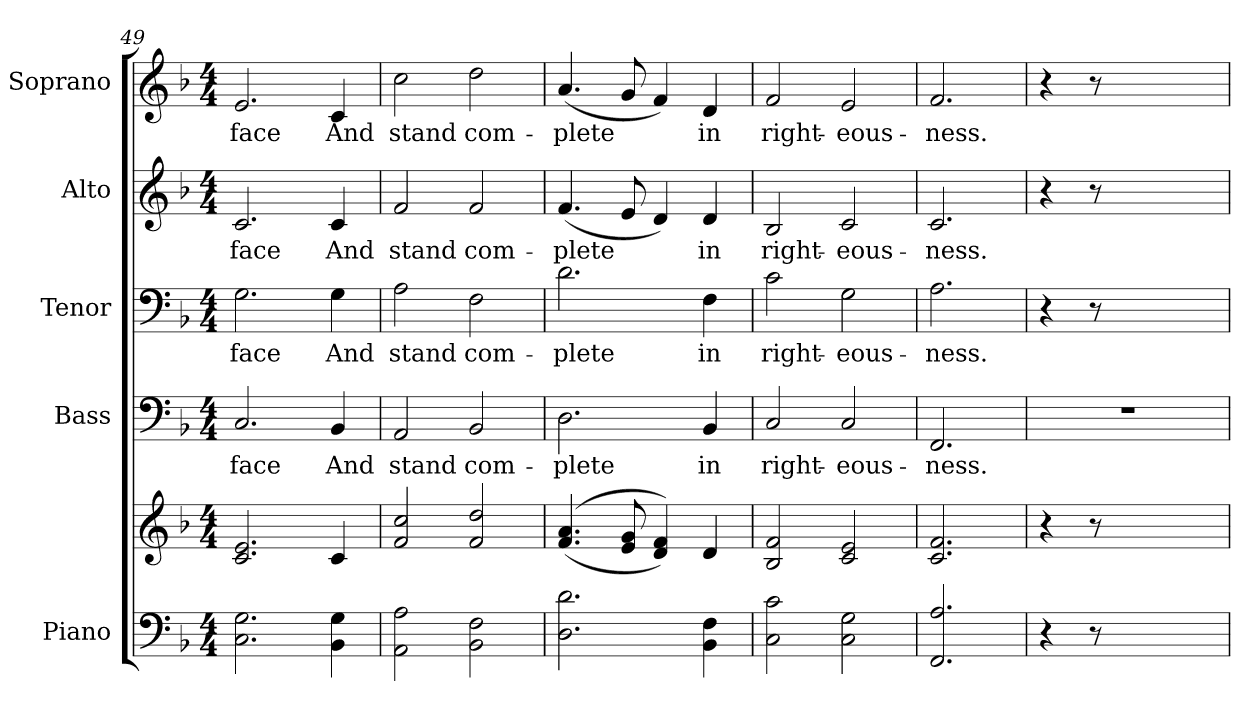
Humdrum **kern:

**kern	**kern	**kern	**text	**kern	**text	**kern	**text	**kern	**text
*part5	*part5	*part4	*part4	*part3	*part3	*part2	*part2	*part1	*part1
*staff6	*staff5	*staff4	*staff4	*staff3	*staff3	*staff2	*staff2	*staff1	*staff1
*I"Piano	*	*I"Bass	*	*I"Tenor	*	*I"Alto	*	*I"Soprano	*
*I'Pno.	*	*I'B.	*	*I'T.	*	*I'A.	*	*I'S.	*
!!LO:PB:g=z
*clefF4	*clefG2	*clefF4	*	*clefF4	*	*clefG2	*	*clefG2	*
*k[b-]	*k[b-]	*k[b-]	*	*k[b-]	*	*k[b-]	*	*k[b-]	*
*d:	*d:	*d:	*	*d:	*	*d:	*	*d:	*
*M4/4	*M4/4	*M4/4	*	*M4/4	*	*M4/4	*	*M4/4	*
=49	=49	=49	=49	=49	=49	=49	=49	=49	=49
!	!	!	!LO:LY:b:color=#000000	!	!	!	!	!	!
!	!	!	!	!	!LO:LY:b:color=#000000	!	!	!	!
!	!	!	!	!	!	!	!LO:LY:b:color=#000000	!	!
!	!	!	!	!	!	!	!	!	!LO:LY:b:color=#000000
2.Ci\ 2.Gi	2.ci/ 2.ei	2.Ci/	face	2.Gi\	face	2.ci/	face	2.ei/	face
!	!	!	!LO:LY:b:color=#000000	!	!	!	!	!	!
!	!	!	!	!	!LO:LY:b:color=#000000	!	!	!	!
!	!	!	!	!	!	!	!LO:LY:b:color=#000000	!	!
!	!	!	!	!	!	!	!	!	!LO:LY:b:color=#000000
4BB-i\ 4Gi	4ci/	4BB-i/	And	4Gi\	And	4ci/	And	4ci/	And
=50	=50	=50	=50	=50	=50	=50	=50	=50	=50
!	!	!	!LO:LY:b:color=#000000	!	!	!	!	!	!
!	!	!	!	!	!LO:LY:b:color=#000000	!	!	!	!
!	!	!	!	!	!	!	!LO:LY:b:color=#000000	!	!
!	!	!	!	!	!	!	!	!	!LO:LY:b:color=#000000
2AAi\ 2Ai	2fi/ 2cci	2AAi/	stand	2Ai\	stand	2fi/	stand	2cci\	stand
!	!	!	!LO:LY:b:color=#000000	!	!	!	!	!	!
!	!	!	!	!	!LO:LY:b:color=#000000	!	!	!	!
!	!	!	!	!	!	!	!LO:LY:b:color=#000000	!	!
!	!	!	!	!	!	!	!	!	!LO:LY:b:color=#000000
2BB-i\ 2Fi	2fi/ 2ddi	2BB-i/	com-	2Fi\	com-	2fi/	com-	2ddi\	com-
=51	=51	=51	=51	=51	=51	=51	=51	=51	=51
!	!	!	!LO:LY:b:color=#000000	!	!	!	!	!	!
!	!	!	!	!	!LO:LY:b:color=#000000	!	!	!	!
!	!	!	!	!	!	!	!LO:LY:b:color=#000000	!	!
!	!	!	!	!	!	!	!	!	!LO:LY:b:color=#000000
2.Di\ 2.di	((4.fi/ 4.ai	2.Di\	-plete	2.di\	-plete	(4.fi/	-plete	(4.ai/	-plete
.	8ei/ 8gi	.	.	.	.	8ei/	.	8gi/	.
.	4di/ 4fi))	.	.	.	.	4di/)	.	4fi/)	.
!	!	!	!LO:LY:b:color=#000000	!	!	!	!	!	!
!	!	!	!	!	!LO:LY:b:color=#000000	!	!	!	!
!	!	!	!	!	!	!	!LO:LY:b:color=#000000	!	!
!	!	!	!	!	!	!	!	!	!LO:LY:b:color=#000000
4BB-i\ 4Fi	4di/	4BB-i/	in	4Fi\	in	4di/	in	4di/	in
=52	=52	=52	=52	=52	=52	=52	=52	=52	=52
!	!	!	!LO:LY:b:color=#000000	!	!	!	!	!	!
!	!	!	!	!	!LO:LY:b:color=#000000	!	!	!	!
!	!	!	!	!	!	!	!LO:LY:b:color=#000000	!	!
!	!	!	!	!	!	!	!	!	!LO:LY:b:color=#000000
2Ci\ 2ci	2B-i/ 2fi	2Ci/	right-	2ci\	right-	2B-i/	right-	2fi/	right-
!	!	!	!LO:LY:b:color=#000000	!	!	!	!	!	!
!	!	!	!	!	!LO:LY:b:color=#000000	!	!	!	!
!	!	!	!	!	!	!	!LO:LY:b:color=#000000	!	!
!	!	!	!	!	!	!	!	!	!LO:LY:b:color=#000000
2Ci\ 2Gi	2ci/ 2ei	2Ci/	-eous-	2Gi\	-eous-	2ci/	-eous-	2ei/	-eous-
!!LO:PB:g=z
=53	=53	=53	=53	=53	=53	=53	=53	=53	=53
!	!	!	!LO:LY:b:color=#000000	!	!	!	!	!	!
!	!	!	!	!	!LO:LY:b:color=#000000	!	!	!	!
!	!	!	!	!	!	!	!LO:LY:b:color=#000000	!	!
!	!	!	!	!	!	!	!	!	!LO:LY:b:color=#000000
2.FFi/ 2.Ai	2.ci/ 2.fi	2.FFi/	-ness.	2.Ai\	-ness.	2.ci/	-ness.	2.fi/	-ness.
=54	=54	=54	=54	=54	=54	=54	=54	=54	=54
!	!	!LO:N:vis=1	!	!	!	!	!	!	!
4r	4r	1r	.	4r	.	4r	.	4r	.
8r	8r	.	.	8r	.	8r	.	8r	.
2ryy	2ryy	.	.	2ryy	.	2ryy	.	2ryy	.
8ryy	8ryy	.	.	8ryy	.	8ryy	.	8ryy	.
=	=	=	=	=	=	=	=	=	=
*-	*-	*-	*-	*-	*-	*-	*-	*-	*-
